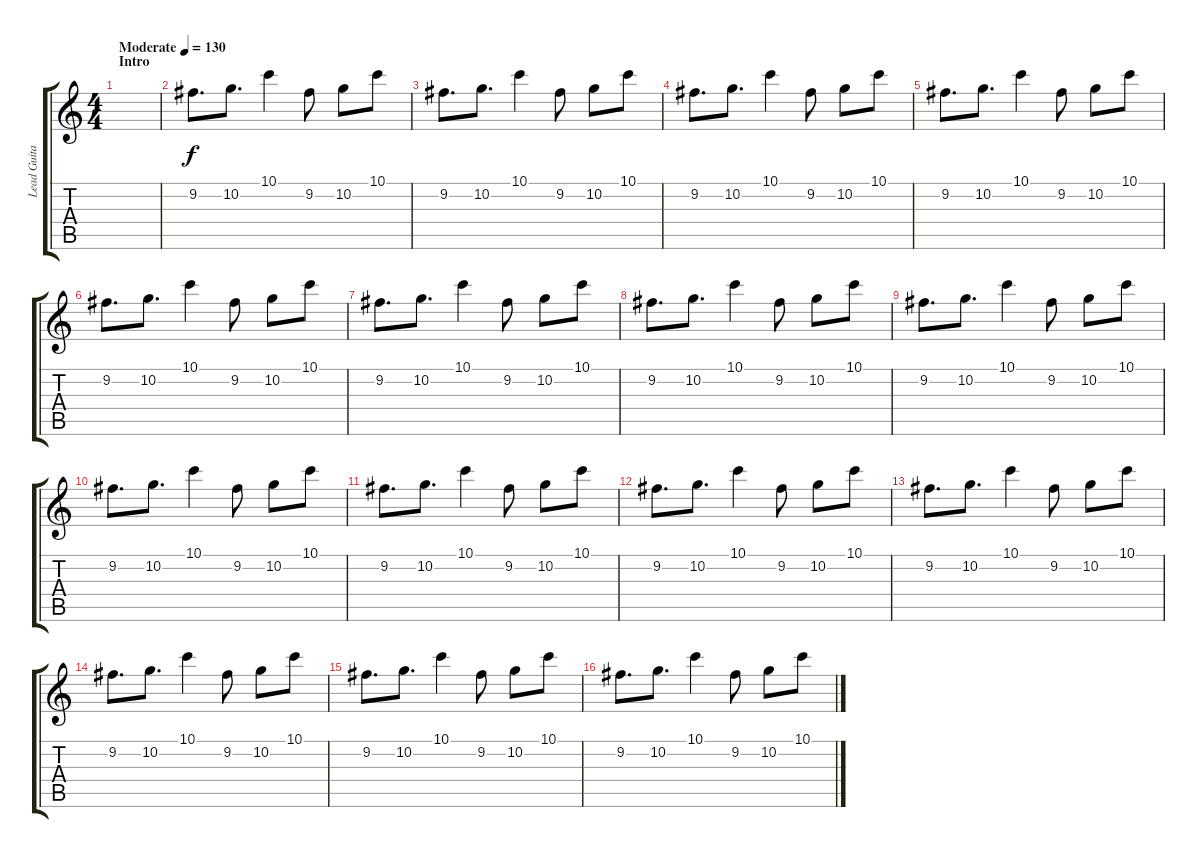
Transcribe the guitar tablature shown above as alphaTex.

\track ("Lead Guitar" "Lead Guita") {instrument overdrivenguitar}
\staff {score tabs}
\tuning (D4 A3 F3 C3 G2 D2) {hide}
\ts (4 4)
\section ("" "Intro")
\tempo (130 "Moderate")
\clef g2
\ks c
|
9.2.8{d} 10.2.8{d} 10.1.4 9.2.8 10.2.8 10.1.8 |
9.2.8{d} 10.2.8{d} 10.1.4 9.2.8 10.2.8 10.1.8 |
9.2.8{d} 10.2.8{d} 10.1.4 9.2.8 10.2.8 10.1.8 |
9.2.8{d} 10.2.8{d} 10.1.4 9.2.8 10.2.8 10.1.8 |
9.2.8{d} 10.2.8{d} 10.1.4 9.2.8 10.2.8 10.1.8 |
9.2.8{d} 10.2.8{d} 10.1.4 9.2.8 10.2.8 10.1.8 |
9.2.8{d} 10.2.8{d} 10.1.4 9.2.8 10.2.8 10.1.8 |
9.2.8{d} 10.2.8{d} 10.1.4 9.2.8 10.2.8 10.1.8 |
9.2.8{d} 10.2.8{d} 10.1.4 9.2.8 10.2.8 10.1.8 |
9.2.8{d} 10.2.8{d} 10.1.4 9.2.8 10.2.8 10.1.8 |
9.2.8{d} 10.2.8{d} 10.1.4 9.2.8 10.2.8 10.1.8 |
9.2.8{d} 10.2.8{d} 10.1.4 9.2.8 10.2.8 10.1.8 |
9.2.8{d} 10.2.8{d} 10.1.4 9.2.8 10.2.8 10.1.8 |
9.2.8{d} 10.2.8{d} 10.1.4 9.2.8 10.2.8 10.1.8 |
9.2.8{d} 10.2.8{d} 10.1.4 9.2.8 10.2.8 10.1.8
